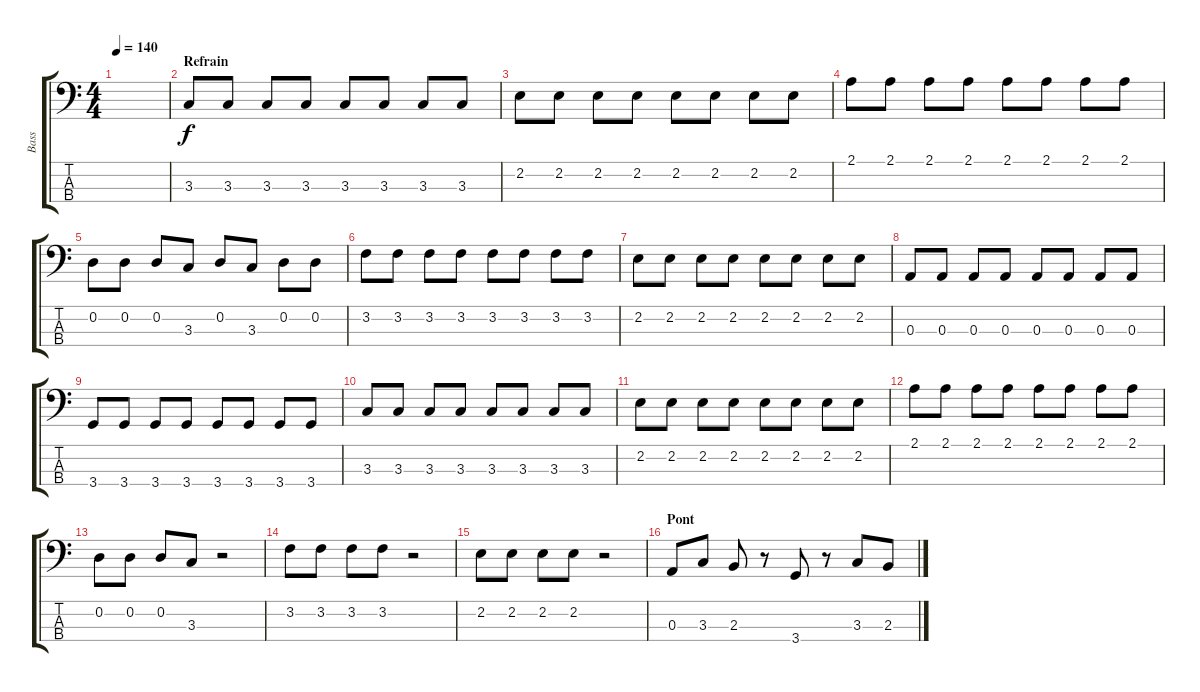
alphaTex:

\track ("Bass" "Bass") {instrument electricbassfinger}
\staff {score tabs}
\tuning (G2 D2 A1 E1) {hide}
\ts (4 4)
\tempo 140
\clef f4
\ks c
|
\section ("" "Refrain")
3.3.8 3.3.8 3.3.8 3.3.8 3.3.8 3.3.8 3.3.8 3.3.8 |
2.2.8 2.2.8 2.2.8 2.2.8 2.2.8 2.2.8 2.2.8 2.2.8 |
2.1.8 2.1.8 2.1.8 2.1.8 2.1.8 2.1.8 2.1.8 2.1.8 |
0.2.8 0.2.8 0.2.8 3.3.8 0.2.8 3.3.8 0.2.8 0.2.8 |
3.2.8 3.2.8 3.2.8 3.2.8 3.2.8 3.2.8 3.2.8 3.2.8 |
2.2.8 2.2.8 2.2.8 2.2.8 2.2.8 2.2.8 2.2.8 2.2.8 |
0.3.8 0.3.8 0.3.8 0.3.8 0.3.8 0.3.8 0.3.8 0.3.8 |
3.4.8 3.4.8 3.4.8 3.4.8 3.4.8 3.4.8 3.4.8 3.4.8 |
3.3.8 3.3.8 3.3.8 3.3.8 3.3.8 3.3.8 3.3.8 3.3.8 |
2.2.8 2.2.8 2.2.8 2.2.8 2.2.8 2.2.8 2.2.8 2.2.8 |
2.1.8 2.1.8 2.1.8 2.1.8 2.1.8 2.1.8 2.1.8 2.1.8 |
0.2.8 0.2.8 0.2.8 3.3.8 r.2 |
3.2.8 3.2.8 3.2.8 3.2.8 r.2 |
2.2.8 2.2.8 2.2.8 2.2.8 r.2 |
\section ("" "Pont")
0.3.8 3.3.8 2.3.8 r.8 3.4.8 r.8 3.3.8 2.3.8
